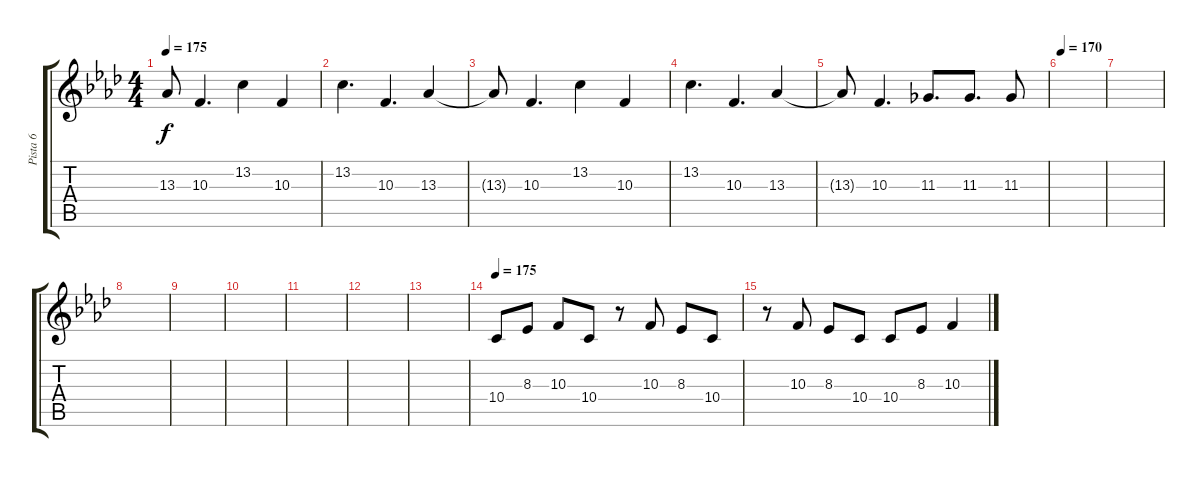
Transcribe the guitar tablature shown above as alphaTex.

\track ("Pista 6" "Pista 6") {instrument stringensemble1}
\staff {score tabs}
\tuning (E4 B3 G3 D3 A2 E2) {hide}
\ts (4 4)
\tempo 175
\clef g2
\ks fminor
13.3{t}.8{dy f} 10.3.4{d} 13.2.4 10.3.4 |
13.2.4{d} 10.3.4{d} 13.3.4 |
13.3{t}.8 10.3.4{d} 13.2.4 10.3.4 |
13.2.4{d} 10.3.4{d} 13.3.4 |
13.3{t}.8 10.3.4{d} 11.3.8{d} 11.3.8{d} 11.3.8 |
\tempo 170
|
|
|
|
|
|
|
|
\tempo 175
10.4.8{volume 13} 8.3.8 10.3.8 10.4.8 r.8 10.3.8 8.3.8 10.4.8 |
r.8 10.3.8 8.3.8 10.4.8 10.4.8 8.3.8 10.3.4
